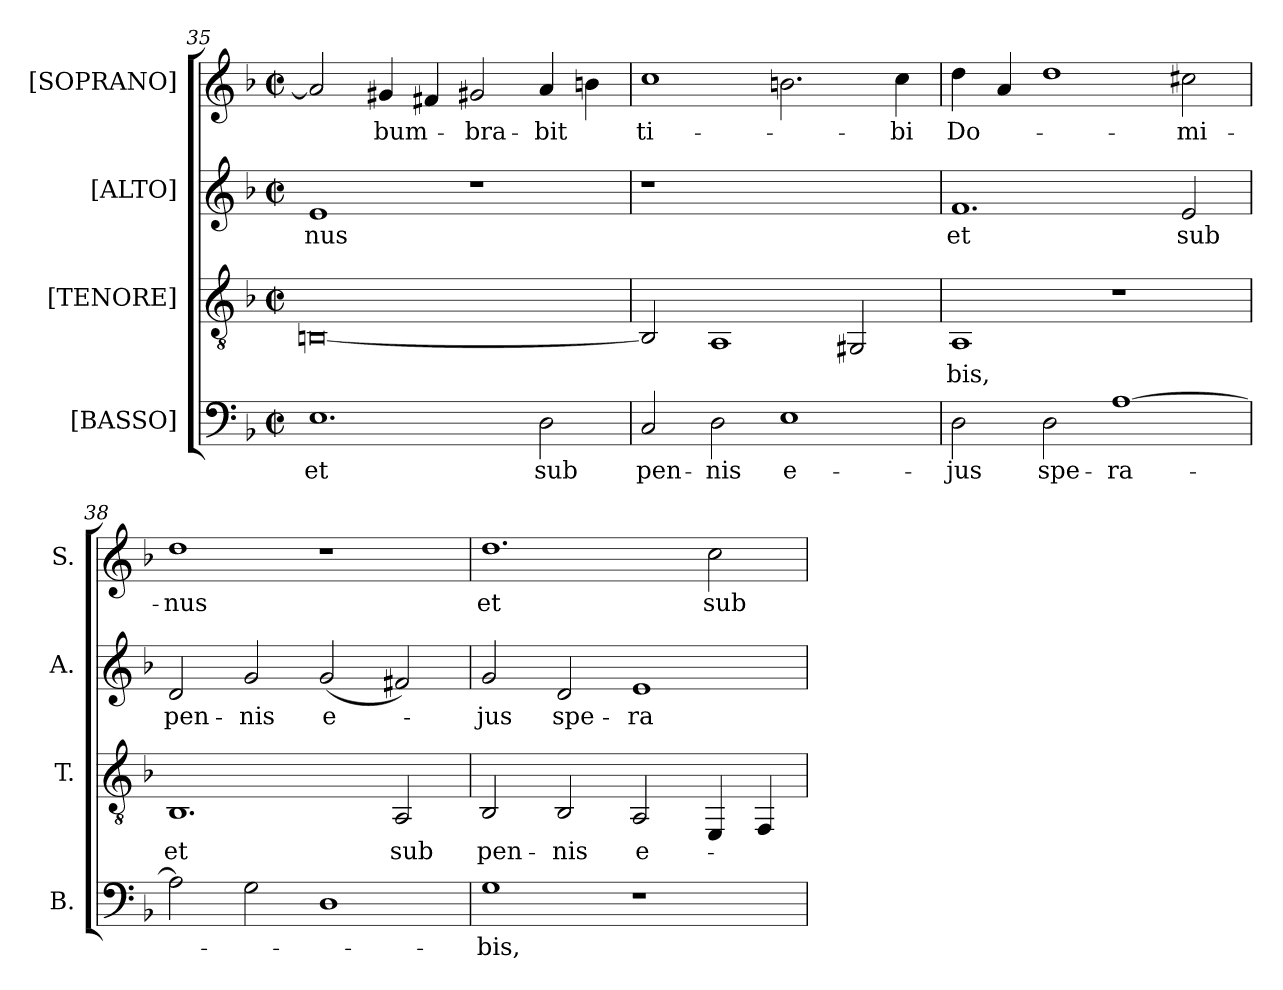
**kern	**text	**kern	**text	**kern	**text	**kern	**text
*part4	*part4	*part3	*part3	*part2	*part2	*part1	*part1
*staff4	*staff4	*staff3	*staff3	*staff2	*staff2	*staff1	*staff1
*I"[BASSO]	*	*I"[TENORE]	*	*I"[ALTO]	*	*I"[SOPRANO]	*
*I'B.	*	*I'T.	*	*I'A.	*	*I'S.	*
*clefF4	*	*clefGv2	*	*clefG2	*	*clefG2	*
*k[b-]	*	*k[b-]	*	*k[b-]	*	*k[b-]	*
*d:	*	*d:	*	*d:	*	*d:	*
*M2/2	*	*M2/2	*	*M2/2	*	*M2/2	*
*met(c|)	*	*met(c|)	*	*met(c|)	*	*met(c|)	*
=35	=35	=35	=35	=35	=35	=35	=35
!	!LO:LY:b:color=#000000	!	!	!	!	!	!
!	!	!	!	!	!LO:LY:b:color=#000000	!	!
1.Ei	et	[<0BBni	.	1ei	-nus	2ai/]	.
!	!	!	!	!	!	!	!LO:LY:b:color=#000000
.	.	.	.	.	.	4g#Xi/	-bum-
.	.	.	.	.	.	4f#Xi/	.
!	!	!	!	!	!	!	!LO:LY:b:color=#000000
.	.	.	.	1r	.	2g#Xi/	-bra-
!	!LO:LY:b:color=#000000	!	!	!	!	!	!
!	!	!	!	!	!	!	!LO:LY:b:color=#000000
2Di\	sub	.	.	.	.	4ai/	-bit
.	.	.	.	.	.	4bni\	.
!!LO:PB:g=z
=36	=36	=36	=36	=36	=36	=36	=36
!	!LO:LY:b:color=#000000	!	!	!LO:N:vis=1	!	!	!
!	!	!	!	!	!	!	!LO:LY:b:color=#000000
2Ci/	pen-	2BBi/]	.	1r	.	1cci	ti-
!	!LO:LY:b:color=#000000	!	!	!	!	!	!
2Di\	-nis	1AAi	.	.	.	.	.
!	!LO:LY:b:color=#000000	!	!	!	!	!	!
1Ei	e-	.	.	1ryy	.	2.bni\	.
.	.	2GG#Xi/	.	.	.	.	.
!	!	!	!	!	!	!	!LO:LY:b:color=#000000
.	.	.	.	.	.	4cci\	-bi
=37	=37	=37	=37	=37	=37	=37	=37
!	!LO:LY:b:color=#000000	!	!	!	!	!	!
!	!	!	!LO:LY:b:color=#000000	!	!	!	!
!	!	!	!	!	!LO:LY:b:color=#000000	!	!
!	!	!	!	!	!	!	!LO:LY:b:color=#000000
2Di\	-jus	1AAi	-bis,	1.fi	et	4ddi\	Do-
.	.	.	.	.	.	4ai/	.
!	!LO:LY:b:color=#000000	!	!	!	!	!	!
2Di\	spe-	.	.	.	.	1ddi	.
!	!LO:LY:b:color=#000000	!	!	!	!	!	!
[>1Ai	-ra-	1r	.	.	.	.	.
!	!	!	!	!	!LO:LY:b:color=#000000	!	!
!	!	!	!	!	!	!	!LO:LY:b:color=#000000
.	.	.	.	2ei/	sub	2cc#Xi\	-mi-
=38	=38	=38	=38	=38	=38	=38	=38
!	!	!	!LO:LY:b:color=#000000	!	!	!	!
!	!	!	!	!	!LO:LY:b:color=#000000	!	!
!	!	!	!	!	!	!	!LO:LY:b:color=#000000
2Ai\]	.	1.BB-i	et	2di/	pen-	1ddi	-nus
!	!	!	!	!	!LO:LY:b:color=#000000	!	!
2Gi\	.	.	.	2gi/	-nis	.	.
!	!	!	!	!	!LO:LY:b:color=#000000	!	!
1Di	.	.	.	(2gi/	e-	1r	.
!	!	!	!LO:LY:b:color=#000000	!	!	!	!
.	.	2AAi/	sub	2f#Xi/)	.	.	.
=39	=39	=39	=39	=39	=39	=39	=39
!	!LO:LY:b:color=#000000	!	!	!	!	!	!
!	!	!	!LO:LY:b:color=#000000	!	!	!	!
!	!	!	!	!	!LO:LY:b:color=#000000	!	!
!	!	!	!	!	!	!	!LO:LY:b:color=#000000
1Gi	-bis,	2BB-i/	pen-	2gi/	-jus	1.ddi	et
!	!	!	!LO:LY:b:color=#000000	!	!	!	!
!	!	!	!	!	!LO:LY:b:color=#000000	!	!
.	.	2BB-i/	-nis	2di/	spe-	.	.
!	!	!	!LO:LY:b:color=#000000	!	!	!	!
!	!	!	!	!	!LO:LY:b:color=#000000	!	!
1r	.	2AAi/	e-	1ei	-ra-	.	.
!	!	!	!	!	!	!	!LO:LY:b:color=#000000
.	.	4EEi/	.	.	.	2cci\	sub
.	.	4FFi/	.	.	.	.	.
=	=	=	=	=	=	=	=
*-	*-	*-	*-	*-	*-	*-	*-
